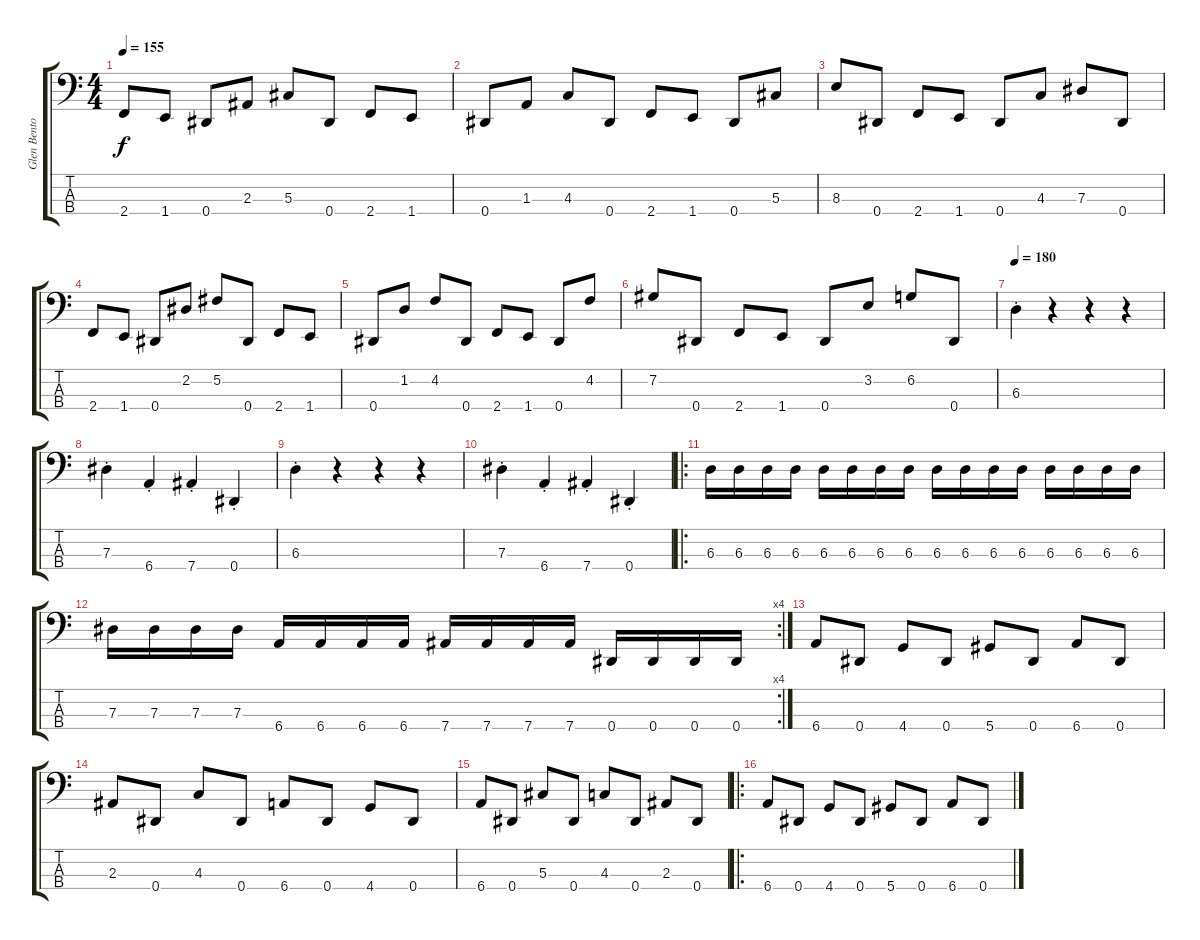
\track ("Glen Benton" "Glen Bento") {instrument electricbasspick}
\staff {score tabs}
\tuning (Gb2 Db2 Ab1 Eb1) {hide}
\ts (4 4)
\tempo 155
\clef f4
\ks c
2.4.8{dy f} 1.4.8 0.4.8 2.3.8 5.3.8 0.4.8 2.4.8 1.4.8 |
0.4.8 1.3.8 4.3.8 0.4.8 2.4.8 1.4.8 0.4.8 5.3.8 |
8.3.8 0.4.8 2.4.8 1.4.8 0.4.8 4.3.8 7.3.8 0.4.8 |
2.4.8 1.4.8 0.4.8 2.2.8 5.2.8 0.4.8 2.4.8 1.4.8 |
0.4.8 1.2.8 4.2.8 0.4.8 2.4.8 1.4.8 0.4.8 4.2.8 |
7.2.8 0.4.8 2.4.8 1.4.8 0.4.8 3.2.8 6.2.8 0.4.8 |
\tempo 180
6.3{st}.4 r.4 r.4 r.4 |
7.3{st}.4 6.4{st}.4 7.4{st}.4 0.4{st}.4 |
6.3{st}.4 r.4 r.4 r.4 |
7.3{st}.4 6.4{st}.4 7.4{st}.4 0.4{st}.4 |
\ro
6.3.16 6.3.16 6.3.16 6.3.16 6.3.16 6.3.16 6.3.16 6.3.16 6.3.16 6.3.16 6.3.16 6.3.16 6.3.16 6.3.16 6.3.16 6.3.16 |
\rc 4
7.3.16 7.3.16 7.3.16 7.3.16 6.4.16 6.4.16 6.4.16 6.4.16 7.4.16 7.4.16 7.4.16 7.4.16 0.4.16 0.4.16 0.4.16 0.4.16 |
6.4.8 0.4.8 4.4.8 0.4.8 5.4.8 0.4.8 6.4.8 0.4.8 |
2.3.8 0.4.8 4.3.8 0.4.8 6.4.8 0.4.8 4.4.8 0.4.8 |
6.4.8 0.4.8 5.3.8 0.4.8 4.3.8 0.4.8 2.3.8 0.4.8 |
\ro
6.4.8 0.4.8 4.4.8 0.4.8 5.4.8 0.4.8 6.4.8 0.4.8
